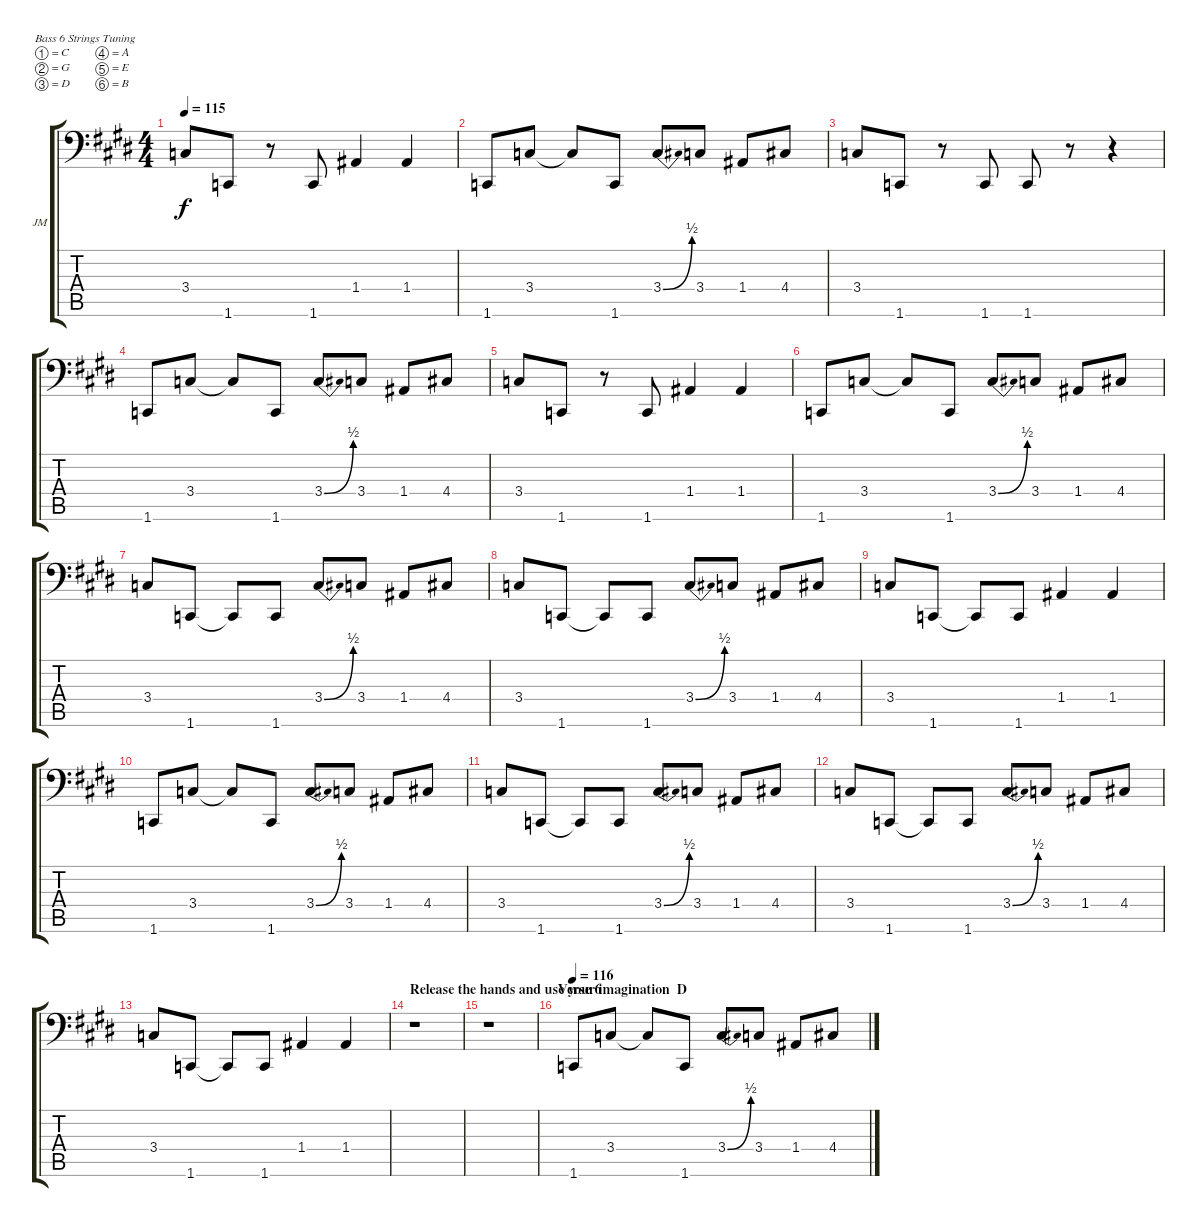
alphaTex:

\defaultSystemsLayout 4
\bracketExtendMode groupsimilarinstruments
\firstSystemTrackNameOrientation horizontal
\otherSystemsTrackNameOrientation horizontal
\track ("John Myung " "JM") {instrument electricbassfinger}
\staff {score tabs}
\tuning (C3 G2 D2 A1 E1 B0)
\ts (4 4)
\tempo 115
\clef f4
\ks e
3.4.8{dy f} 1.6.8 r.8 1.6.8 1.4.4 1.4.4 |
1.6.8 3.4.8 3.4{t}.8 1.6.8 3.4{be (bend 0 0 60 2)}.8 3.4.8 1.4.8 4.4.8 |
3.4.8 1.6.8 r.8 1.6.8 1.6.8 r.8 r.4 |
1.6.8 3.4.8 3.4{t}.8 1.6.8 3.4{be (bend 0 0 60 2)}.8 3.4.8 1.4.8 4.4.8 |
3.4.8 1.6.8 r.8 1.6.8 1.4.4 1.4.4 |
1.6.8 3.4.8 3.4{t}.8 1.6.8 3.4{be (bend 0 0 60 2)}.8 3.4.8 1.4.8 4.4.8 |
3.4.8 1.6.8 1.6{t}.8 1.6.8 3.4{be (bend 0 0 60 2)}.8 3.4.8 1.4.8 4.4.8 |
3.4.8 1.6.8 1.6{t}.8 1.6.8 3.4{be (bend 0 0 60 2)}.8 3.4.8 1.4.8 4.4.8 |
3.4.8 1.6.8 1.6{t}.8 1.6.8 1.4.4 1.4.4 |
1.6.8 3.4.8 3.4{t}.8 1.6.8 3.4{be (bend 0 0 60 2)}.8 3.4.8 1.4.8 4.4.8 |
3.4.8 1.6.8 1.6{t}.8 1.6.8 3.4{be (bend 0 0 60 2)}.8 3.4.8 1.4.8 4.4.8 |
3.4.8 1.6.8 1.6{t}.8 1.6.8 3.4{be (bend 0 0 60 2)}.8 3.4.8 1.4.8 4.4.8 |
3.4.8 1.6.8 1.6{t}.8 1.6.8 1.4.4 1.4.4 |
\section ("" "Release the hands and use your imagination  D")
r.1 |
r.1 |
\section ("" "Verse 6")
\tempo 116
1.6.8 3.4.8 3.4{t}.8 1.6.8 3.4{be (bend 0 0 60 2)}.8 3.4.8 1.4.8 4.4.8
